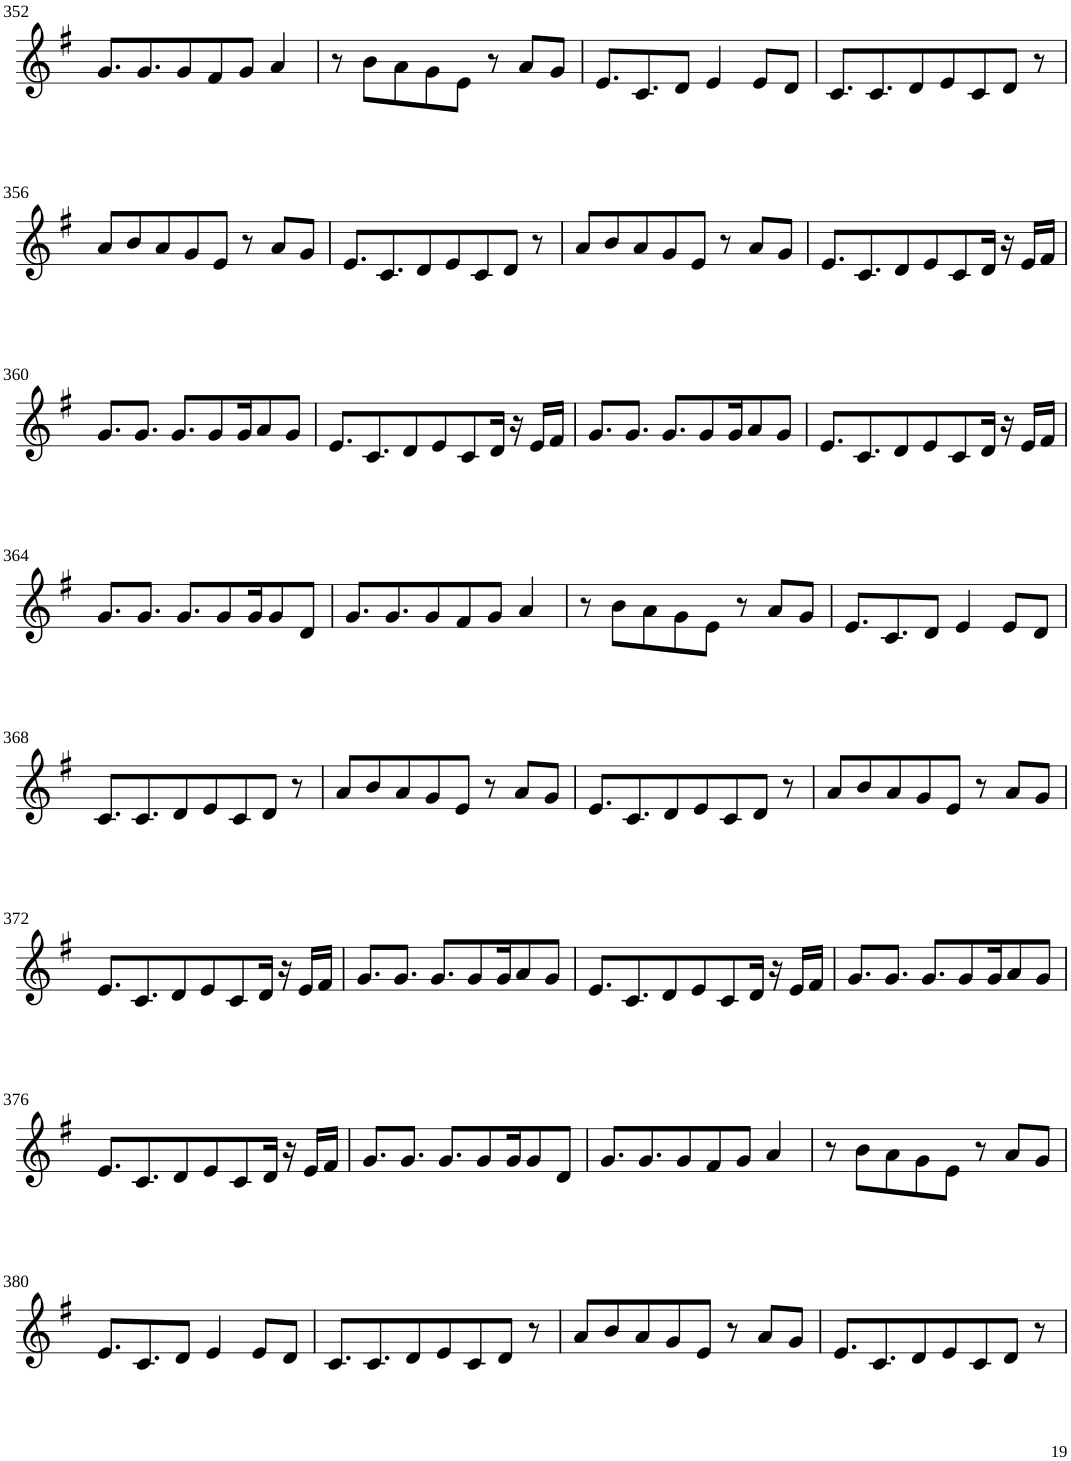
**kern
*part1
*staff1
*I"Violin
!!LO:PB:g=z
*clefG2
*k[f#]
*G:
*M8/8
=352
8.g/L
8.g/
8g/
8f#/
8g/J
4a/
=353
8r
8b\L
8a\
8g\
8e\J
8r
8a/L
8g/J
=354
8.e/L
8.c/
8d/J
4e/
8e/L
8d/J
=355
8.c/L
8.c/
8d/
8e/
8c/
8d/J
8r
!!LO:LB:g=z
=356
8a/L
8b/
8a/
8g/
8e/J
8r
8a/L
8g/J
=357
8.e/L
8.c/
8d/
8e/
8c/
8d/J
8r
=358
8a/L
8b/
8a/
8g/
8e/J
8r
8a/L
8g/J
=359
8.e/L
8.c/
8d/
8e/
8c/
16d/Jk
16r
16e/LL
16f#/JJ
!!LO:LB:g=z
=360
8.g/L
8.g/J
8.g/L
8g/
16g/K
8a/
8g/J
=361
8.e/L
8.c/
8d/
8e/
8c/
16d/Jk
16r
16e/LL
16f#/JJ
=362
8.g/L
8.g/J
8.g/L
8g/
16g/K
8a/
8g/J
=363
8.e/L
8.c/
8d/
8e/
8c/
16d/Jk
16r
16e/LL
16f#/JJ
!!LO:LB:g=z
=364
8.g/L
8.g/J
8.g/L
8g/
16g/K
8g/
8d/J
=365
8.g/L
8.g/
8g/
8f#/
8g/J
4a/
=366
8r
8b\L
8a\
8g\
8e\J
8r
8a/L
8g/J
=367
8.e/L
8.c/
8d/J
4e/
8e/L
8d/J
!!LO:LB:g=z
=368
8.c/L
8.c/
8d/
8e/
8c/
8d/J
8r
=369
8a/L
8b/
8a/
8g/
8e/J
8r
8a/L
8g/J
=370
8.e/L
8.c/
8d/
8e/
8c/
8d/J
8r
=371
8a/L
8b/
8a/
8g/
8e/J
8r
8a/L
8g/J
!!LO:LB:g=z
=372
8.e/L
8.c/
8d/
8e/
8c/
16d/Jk
16r
16e/LL
16f#/JJ
=373
8.g/L
8.g/J
8.g/L
8g/
16g/K
8a/
8g/J
=374
8.e/L
8.c/
8d/
8e/
8c/
16d/Jk
16r
16e/LL
16f#/JJ
=375
8.g/L
8.g/J
8.g/L
8g/
16g/K
8a/
8g/J
!!LO:LB:g=z
=376
8.e/L
8.c/
8d/
8e/
8c/
16d/Jk
16r
16e/LL
16f#/JJ
=377
8.g/L
8.g/J
8.g/L
8g/
16g/K
8g/
8d/J
=378
8.g/L
8.g/
8g/
8f#/
8g/J
4a/
=379
8r
8b\L
8a\
8g\
8e\J
8r
8a/L
8g/J
!!LO:LB:g=z
=380
8.e/L
8.c/
8d/J
4e/
8e/L
8d/J
=381
8.c/L
8.c/
8d/
8e/
8c/
8d/J
8r
=382
8a/L
8b/
8a/
8g/
8e/J
8r
8a/L
8g/J
=383
8.e/L
8.c/
8d/
8e/
8c/
8d/J
8r
=
*-
